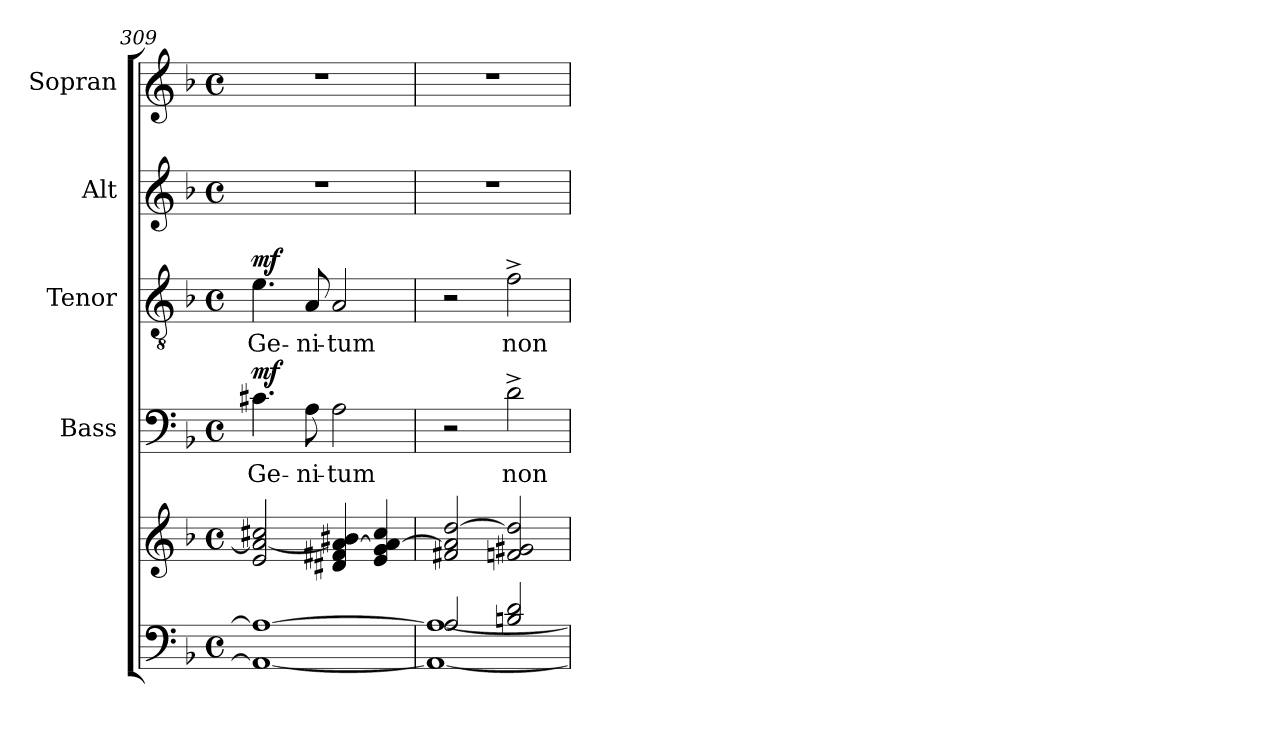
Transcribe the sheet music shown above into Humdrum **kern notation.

**kern	**kern	**kern	**text	**dynam	**kern	**text	**dynam	**kern	**kern
*part5	*part5	*part4	*part4	*part4	*part3	*part3	*part3	*part2	*part1
*staff6	*staff5	*staff4	*staff4	*staff4	*staff3	*staff3	*staff3	*staff2	*staff1
*	*	*I"Bass	*	*	*I"Tenor	*	*	*I"Alt	*I"Sopran
*	*	*I'B.	*	*	*I'T.	*	*	*I'A.	*I'S.
*clefF4	*clefG2	*clefF4	*	*	*clefGv2	*	*	*clefG2	*clefG2
*k[b-]	*k[b-]	*k[b-]	*	*	*k[b-]	*	*	*k[b-]	*k[b-]
*F:	*F:	*F:	*	*	*F:	*	*	*F:	*F:
*M4/4	*M4/4	*M4/4	*	*	*M4/4	*	*	*M4/4	*M4/4
*met(c)	*met(c)	*met(c)	*	*	*met(c)	*	*	*met(c)	*met(c)
=309	=309	=309	=309	=309	=309	=309	=309	=309	=309
!	!	!	!LO:LY:b	!LO:DY:a	!	!LO:LY:b	!LO:DY:a	!	!
1AA_ 1A_	2e/ 2a/_ 2cc#X/	4.c#X\	Ge-	mf	4.e\	Ge-	mf	1r	1r
!	!	!	!LO:LY:b	!	!	!LO:LY:b	!	!	!
.	.	8A\	-ni-	.	8A/	-ni-	.	.	.
!	!	!	!LO:LY:b	!	!	!LO:LY:b	!	!	!
.	4d#X/ 4f#X/ 4a/_ 4b#X/	2A\	-tum	.	2A/	-tum	.	.	.
.	4e/ 4g/ 4a/_ 4cc#/	.	.	.	.	.	.	.	.
=310	=310	=310	=310	=310	=310	=310	=310	=310	=310
*^	*	*	*	*	*	*	*	*	*
2A/	1AA_ 1A_	2f#X/ 2a/] [>2dd/	2r	.	.	2r	.	.	1r	1r
!	!	!	!	!LO:LY:b	!	!	!LO:LY:b	!	!	!
2Bn/ 2d/	.	2fn/ 2g#X/ 2dd/]	2d^>\	non	.	2f^>\	non	.	.	.
*v	*v	*	*	*	*	*	*	*	*	*
=	=	=	=	=	=	=	=	=	=
*-	*-	*-	*-	*-	*-	*-	*-	*-	*-
